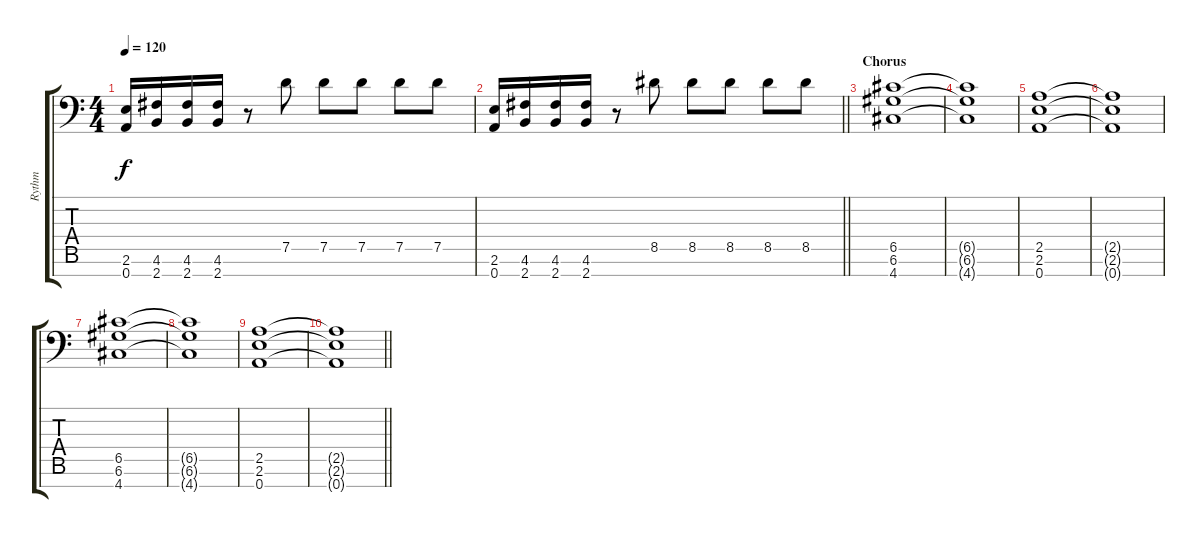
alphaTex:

\track ("Rythm" "Rythm") {instrument distortionguitar}
\staff {score tabs}
\tuning (D4 A3 F3 C3 G2 D2 A1) {hide}
\ts (4 4)
\tempo 120
\clef f4
\ks c
(2.6 0.7).16{dy f} (4.6 2.7).16 (4.6 2.7).16 (4.6 2.7).16 r.8 7.5.8 7.5.8 7.5.8 7.5.8 7.5.8 |
\barLineRight lightlight
(2.6 0.7).16 (4.6 2.7).16 (4.6 2.7).16 (4.6 2.7).16 r.8 8.5.8 8.5.8 8.5.8 8.5.8 8.5.8 |
\section ("" "Chorus")
(6.5 6.6 4.7).1 |
(6.5{t} 6.6{t} 4.7{t}).1 |
(2.5 2.6 0.7).1 |
(2.5{t} 2.6{t} 0.7{t}).1 |
(6.5 6.6 4.7).1 |
(6.5{t} 6.6{t} 4.7{t}).1 |
(2.5 2.6 0.7).1 |
\barLineRight lightlight
(2.5{t} 2.6{t} 0.7{t}).1
